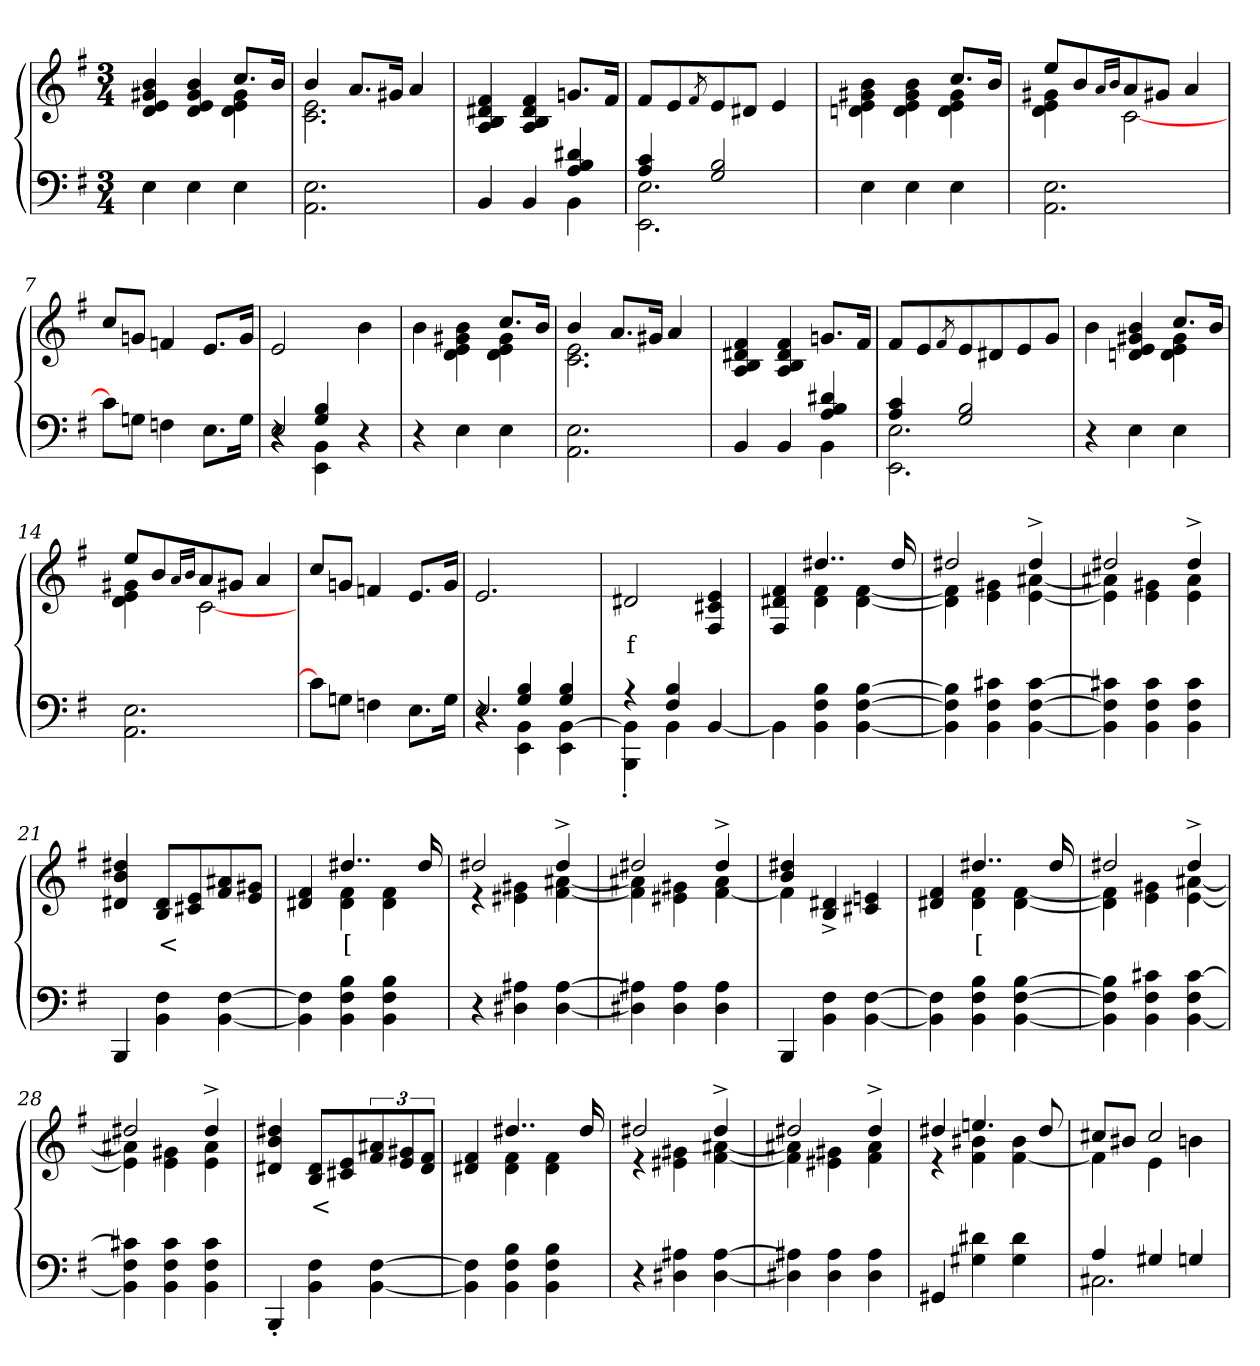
**kern	**kern	**text
*part2	*part1	*part1
*staff2	*staff1	*staff1
*clefF4	*clefG2	*
*k[f#]	*k[f#]	*
*e:	*e:	*
*M3/4	*M3/4	*
=1	=1	=1
*	*^	*
4E	4b 4g#X 4e 4d	2ryy	.
4E	4b 4g# 4e 4d	.	.
4E	8.ccL	4g# 4e 4d	.
.	16bJk	.	.
=2	=2	=2	=2
2.E\ 2.AA\	4b	2.e 2.c	.
.	8.aL	.	.
.	16g#XJk	.	.
.	4a	.	.
*	*v	*v	*
=3	=3	=3
*^	*	*
2ryy	4BB	4f# 4d#X 4B 4A	.
.	4BB	4f# 4d# 4B 4A	.
4d#X 4B 4A	4BB	8.gnL	.
.	.	16f#Jk	.
=4	=4	=4	=4
4c 4A	2.E 2.EE	8f#L	.
.	.	8e	.
.	.	8qf#/	.
2B 2G	.	8e	.
.	.	8d#XJ	.
.	.	4e	.
*v	*v	*	*
=5	=5	=5
*	*^	*
4E	2ryy	4b\ 4g#X\ 4e\ 4dn\	.
4E	.	4b\ 4g#\ 4e\ 4d\	.
4E	8.ccL	4g# 4e 4d	.
.	16bJk	.	.
=6	=6	=6	=6
2.E\ 2.AA\	8eeL	4g# 4e 4d	.
.	8b	.	.
.	16qa/L	.	.
.	16qb/J	.	.
.	8a	[2c	.
.	8g#XJ	.	.
.	4a	.	.
*	*v	*v	*
=7	=7	=7
8cL]	8ccL	.
8GnJ	8gnJ	.
4Fn	4fn	.
8.EL	8.eL	.
16GJk	16gJk	.
=8	=8	=8
*^	*	*
*	*^	*	*
4r	2E/	4r	2e	.
4B 4G	.	4BB 4EE\	.	.
4ryy	4r	4ryy	4b	.
*v	*v	*v	*	*
=9	=9	=9
*	*^	*
4r	4b	2ryy	.
4E	4b\ 4g#X\ 4e\ 4d\	.	.
4E	8.ccL	4g# 4e 4d	.
.	16bJk	.	.
=10	=10	=10	=10
2.E\ 2.AA\	4b	2.e 2.c	.
.	8.aL	.	.
.	16g#XJk	.	.
.	4a	.	.
*	*v	*v	*
=11	=11	=11
*^	*	*
2ryy	4BB	4f# 4d#X 4B 4A	.
.	4BB	4f# 4d# 4B 4A	.
4d#X 4B 4A	4BB	8.gnL	.
.	.	16f#Jk	.
=12	=12	=12	=12
4c 4A	2.E 2.EE	8f#L	.
.	.	8e	.
.	.	8qf#/	.
2B 2G	.	8e	.
.	.	8d#X	.
.	.	8e	.
.	.	8gJ	.
*v	*v	*	*
=13	=13	=13
*	*^	*
4r	4b\	2ryy	.
4E	4b 4g#X 4e 4dn	.	.
4E	8.ccL	4g# 4e 4d	.
.	16bJk	.	.
=14	=14	=14	=14
2.E\ 2.AA\	8eeL	4g# 4e 4d	.
.	8b	.	.
.	16qa/L	.	.
.	16qb/J	.	.
.	8a	[2c	.
.	8g#XJ	.	.
.	4a	.	.
*	*v	*v	*
=15	=15	=15
8cL]	8ccL	.
8GnJ	8gnJ	.
4Fn	4fn	.
8.EL	8.eL	.
16GJk	16gJk	.
=16	=16	=16
*^	*	*
*	*^	*	*
4r	2.E/	4r	2.e	.
4B 4G	.	4BB 4EE\	.	.
4B 4G	.	[4BB 4EE\	.	.
*	*v	*v	*	*
=17	=17	=17	=17
4r	4BBB'> 4BB]'>	2d#X	f
4B 4F#	4BB	.	.
4ryy	[4BB	4e 4c#X 4F#	.
*v	*v	*	*
=18	=18	=18
*	*^	*
4BB\]	4f# 4d#X 4F#	4ryy	.
4B 4F# 4BB	4..dd#	4f# 4d#	.
[4B [4F# [4BB	.	[4f# [4d#	.
.	16dd#	.	.
=19	=19	=19	=19
4B] 4F#] 4BB]	2dd#X	4f#] 4d#]	.
4c#X 4F# 4BB	.	4g#X 4e	.
[4c# [4F# [4BB	4dd#^>	[4a#X [4e	.
=20	=20	=20	=20
4c#X] 4F#] 4BB]	2dd#X	4a#X] 4e]	.
4c# 4F# 4BB	.	4g#X 4e	.
4c# 4F# 4BB	4dd#^>	4a# 4e	.
*	*v	*v	*
=21	=21	=21
4BBB	4dd#X 4b 4d#X	.
4F# 4BB	8d# 8BL	<
.	8e 8c#X	.
[4F# [4BB	8a#X 8f#	.
.	8g#X 8eJ	.
=22	=22	=22
*	*^	*
4F#] 4BB]	4f# 4d#X	4ryy	.
4B 4F# 4BB	4..dd#	4f# 4d#	[
4B 4F# 4BB	.	4f# 4d#	.
.	16dd#	.	.
=23	=23	=23	=23
4r	2dd#X	4r	.
4A#X 4D#X	.	4g#X 4e#X	.
[4A# [4D#	4dd#^>	[4a#X [4f#	.
=24	=24	=24	=24
4A#X] 4D#X]	2dd#X	4a#X] 4f#]	.
4A# 4D#	.	4g#X 4e#X	.
4A# 4D#	4dd#^>	4a# [4f#	.
=25	=25	=25	=25
4BBB	4dd#X 4b	4f#]	.
4F# 4BB	4d#^> 4B^>	2ryy	.
[4F# [4BB	4en 4c#X	.	.
=26	=26	=26	=26
4F#] 4BB]	4f# 4d#X	4ryy	.
4B 4F# 4BB	4..dd#	4f# 4d#	[
[4B [4F# [4BB	.	[4f# [4d#	.
.	16dd#	.	.
=27	=27	=27	=27
4B] 4F#] 4BB]	2dd#X	4f#] 4d#]	.
4c#X 4F# 4BB	.	4g#X 4e	.
[4c# 4F# [4BB	4dd#^>	[4a#X [4e	.
=28	=28	=28	=28
4c#X] 4F# 4BB]	2dd#X	4a#X] 4e]	.
4c# 4F# 4BB	.	4g#X 4e	.
4c# 4F# 4BB	4dd#^>	4a# 4e	.
*	*v	*v	*
=29	=29	=29
4BBB'>	4dd#X 4b 4d#X	.
4F# 4BB	8d# 8BL	<
.	8e 8c#X	.
[4F# [4BB	12a#X 12f#	.
.	12g#X 12e	.
.	12f# 12d#J	.
=30	=30	=30
*	*^	*
4F#] 4BB]	4f# 4d#X	4ryy	.
4B 4F# 4BB	4..dd#	4f# 4d#	.
4B 4F# 4BB	.	4f# 4d#	.
.	16dd#	.	.
=31	=31	=31	=31
4r	2dd#X	4r	.
4A#X 4D#X	.	4g#X 4e#X	.
[4A# [4D#	4dd#^>	[4a#X [4f#	.
=32	=32	=32	=32
4A#X] 4D#X]	2dd#X	4a#X] 4f#]	.
4A# 4D#	.	4g#X 4e#X	.
4A# 4D#	4dd#^>	4a# 4f#	.
=33	=33	=33	=33
4GG#X	4dd#X	4r	.
4d#X 4G#	4.een	4b#X 4f#	.
4d# 4G#	.	4b# [4f#	.
.	8dd#	.	.
=34	=34	=34	=34
*^	*	*	*
4A	2.C#X	8cc#XL	4f#]	.
.	.	8b#XJ	.	.
4G#X	.	2cc#	4e	.
4Gn	.	.	4bn	.
*v	*v	*	*	*
*	*v	*v	*
=	=	=
*-	*-	*-
